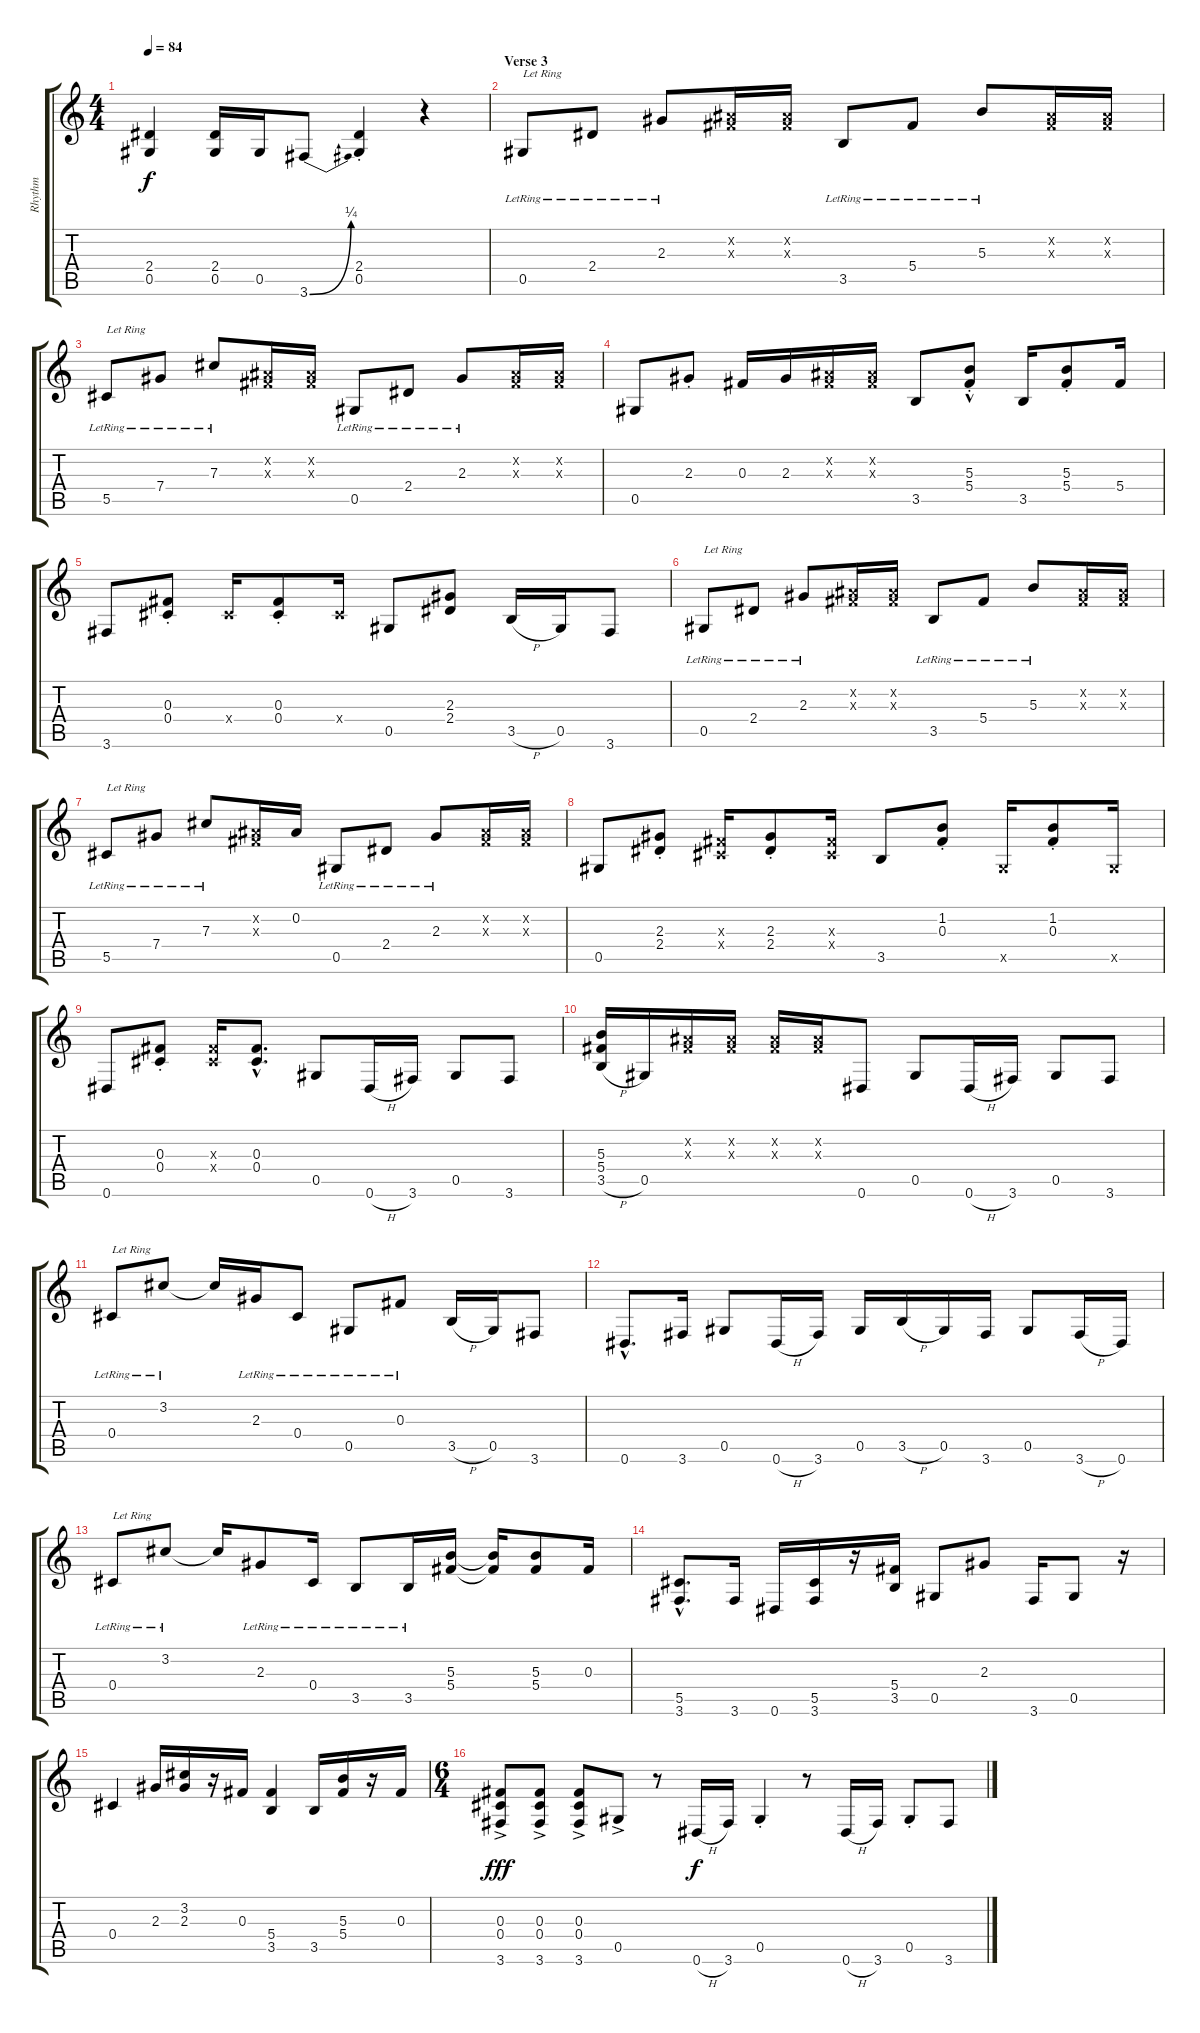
\track ("Rhythm" "Rhythm") {instrument distortionguitar}
\staff {score tabs}
\tuning (Eb4 Bb3 Gb3 Db3 Ab2 Eb2) {hide}
\ts (4 4)
\tempo 84
\clef g2
\ks c
(2.4 0.5).4{dy f} (2.4 0.5).16 0.5.16 3.6{be (bend 0 0 60 1)}.8 (2.4{st} 0.5).4 r.4 |
\section ("" "Verse 3")
0.5{lr}.8{txt "Let Ring"} 2.4{lr}.8 2.3{lr}.8 (0.2{x} 0.3{x}).16 (0.2{x} 0.3{x}).16 3.5{lr}.8 5.4{lr}.8 5.3{lr}.8 (0.2{x} 0.3{x}).16 (0.2{x} 0.3{x}).16 |
5.5{lr}.8{txt "Let Ring"} 7.4{lr}.8 7.3{lr}.8 (0.2{x} 0.3{x}).16 (0.2{x} 0.3{x}).16 0.5{lr}.8 2.4{lr}.8 2.3{lr}.8 (0.2{x} 0.3{x}).16 (0.2{x} 0.3{x}).16 |
0.5.8 2.3{st}.8 0.3.16 2.3.16 (0.2{x} 0.3{x}).16 (0.2{x} 0.3{x}).16 3.5.8 (5.3{st} 5.4{hac st}).8 3.5.16 (5.3{st} 5.4{st}).8 5.4.16 |
3.6.8 (0.3{st} 0.4{st}).8 0.4{x}.16 (0.3{st} 0.4{st}).8 0.4{x}.16 0.5.8 (2.3 2.4).8 3.5{h}.16 0.5.16 3.6.8 |
0.5{lr}.8{txt "Let Ring"} 2.4{lr}.8 2.3{lr}.8 (0.2{x} 0.3{x}).16 (0.2{x} 0.3{x}).16 3.5{lr}.8 5.4{lr}.8 5.3{lr}.8 (0.2{x} 0.3{x}).16 (0.2{x} 0.3{x}).16 |
5.5{lr}.8{txt "Let Ring"} 7.4{lr}.8 7.3{lr}.8 (0.2{x} 0.3{x}).16 0.2.16 0.5{lr}.8 2.4{lr}.8 2.3{lr}.8 (0.2{x} 0.3{x}).16 (0.2{x} 0.3{x}).16 |
0.5.8 (2.3{st} 2.4{st}).8 (0.3{x} 0.4{x}).16 (2.3{st} 2.4{st}).8 (0.3{x} 0.4{x}).16 3.5.8 (1.2{st} 0.3{st}).8 0.5{x}.16 (1.2{st} 0.3{st}).8 0.5{x}.16 |
0.6.8 (0.3{st} 0.4{st}).8 (0.3{x} 0.4{x}).16 (0.3{hac} 0.4{hac}).8{d} 0.5.8 0.6{h}.16 3.6.16 0.5.8 3.6.8 |
(5.3 5.4 3.5{h}).16 0.5.16 (0.2{x} 0.3{x}).16 (0.2{x} 0.3{x}).16 (0.2{x} 0.3{x}).16 (0.2{x} 0.3{x}).16 0.6.8 0.5.8 0.6{h}.16 3.6.16 0.5.8 3.6.8 |
0.4{lr}.8{txt "Let Ring"} 3.2{lr}.8 3.2{t}.16 2.3{lr}.16 0.4{lr}.8 0.5{lr}.8 0.3{lr}.8 3.5{h}.16 0.5.16 3.6.8 |
0.6{hac}.8{d} 3.6.16 0.5.8 0.6{h}.16 3.6.16 0.5.16 3.5{h}.16 0.5.16 3.6.16 0.5.8 3.6{h}.16 0.6.16 |
0.4{lr}.8{txt "Let Ring"} 3.2{lr}.8 3.2{t}.16 2.3{lr}.8 0.4{lr}.16 3.5{lr}.8 3.5{lr}.16 (5.3 5.4).16 (5.3{t} 5.4{t}).16 (5.3 5.4).8 0.3.16 |
(5.5{hac} 3.6{hac}).8{d} 3.6.16 0.6.16 (5.5 3.6).16 r.16 (5.4 3.5).16 0.5.8 2.3.8 3.6.16 0.5.8 r.16 |
0.4.4 2.3.16 (3.2 2.3).16 r.16 0.3.16 (5.4 3.5).4 3.5.16 (5.3 5.4).16 r.16 0.3.16 |
\ts (6 4)
(0.3{ac} 0.4{ac} 3.6{ac}).8{dy fff} (0.3{ac} 0.4{ac} 3.6{ac}).8 (0.3{ac} 0.4{ac} 3.6{ac}).8 0.5{ac}.8 r.8 0.6{h}.16{dy f} 3.6.16 0.5{st}.4 r.8 0.6{h}.16 3.6.16 0.5{st}.8 3.6.8
